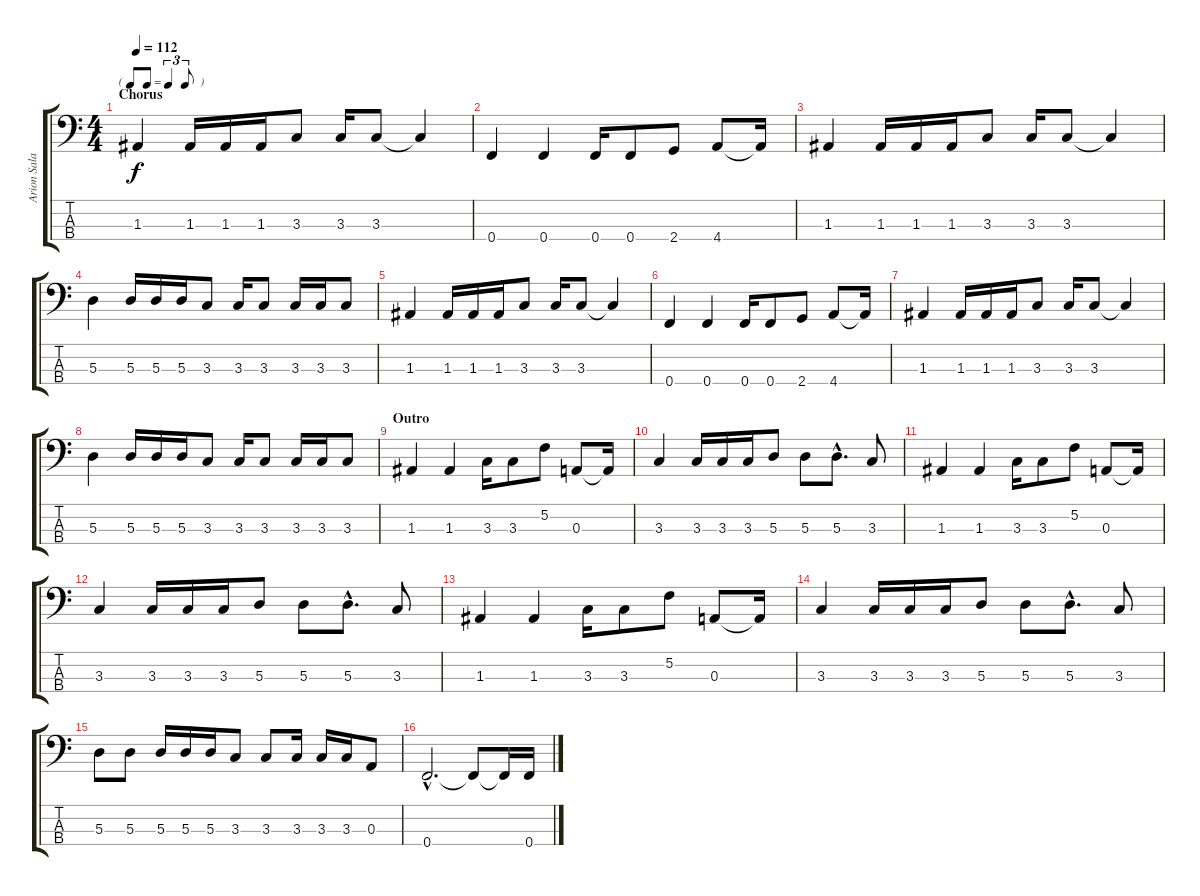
\track ("Arion Salazar" "Arion Sala") {instrument electricbasspick}
\staff {score tabs}
\tuning (F2 C2 A1 F1) {hide}
\ts (4 4)
\tf triplet8th
\section ("" "Chorus")
\tempo 112
\clef f4
\ks c
1.3.4{dy f} 1.3.16 1.3.16 1.3.16 3.3.8 3.3.16 3.3.8 3.3{t}.4 |
0.4.4 0.4.4 0.4.16 0.4.8 2.4.8 4.4.8 4.4{t}.16 |
1.3.4 1.3.16 1.3.16 1.3.16 3.3.8 3.3.16 3.3.8 3.3{t}.4 |
5.3.4 5.3.16 5.3.16 5.3.16 3.3.8 3.3.16 3.3.8 3.3.16 3.3.16 3.3.8 |
1.3.4 1.3.16 1.3.16 1.3.16 3.3.8 3.3.16 3.3.8 3.3{t}.4 |
0.4.4 0.4.4 0.4.16 0.4.8 2.4.8 4.4.8 4.4{t}.16 |
1.3.4 1.3.16 1.3.16 1.3.16 3.3.8 3.3.16 3.3.8 3.3{t}.4 |
5.3.4 5.3.16 5.3.16 5.3.16 3.3.8 3.3.16 3.3.8 3.3.16 3.3.16 3.3.8 |
\section ("" "Outro")
1.3.4 1.3.4 3.3.16 3.3.8 5.2.8 0.3.8 0.3{t}.16 |
3.3.4 3.3.16 3.3.16 3.3.16 5.3.8 5.3.8 5.3{hac}.8{d} 3.3.8 |
1.3.4 1.3.4 3.3.16 3.3.8 5.2.8 0.3.8 0.3{t}.16 |
3.3.4 3.3.16 3.3.16 3.3.16 5.3.8 5.3.8 5.3{hac}.8{d} 3.3.8 |
1.3.4 1.3.4 3.3.16 3.3.8 5.2.8 0.3.8 0.3{t}.16 |
3.3.4 3.3.16 3.3.16 3.3.16 5.3.8 5.3.8 5.3{hac}.8{d} 3.3.8 |
5.3.8 5.3.8 5.3.16 5.3.16 5.3.16 3.3.8 3.3.8 3.3.16 3.3.16 3.3.16 0.3.8 |
0.4{hac}.2{d} 0.4{t}.8 0.4{t}.16 0.4.16
